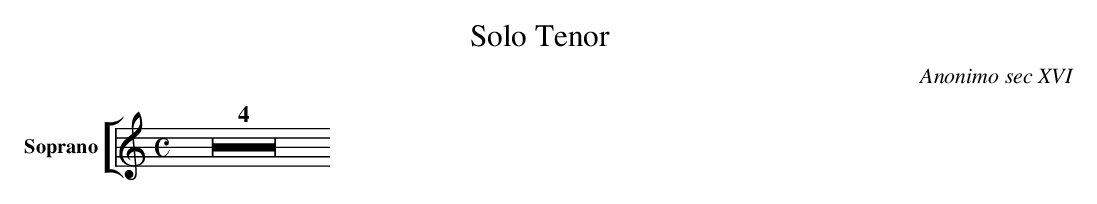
X:1
T:Solo Tenor
C:Anonimo sec XVI
M:C
L:1/4
K:C
V: 1 clef=treble name="Soprano" sname="S."
%%staves [ 1 ]
Z4
